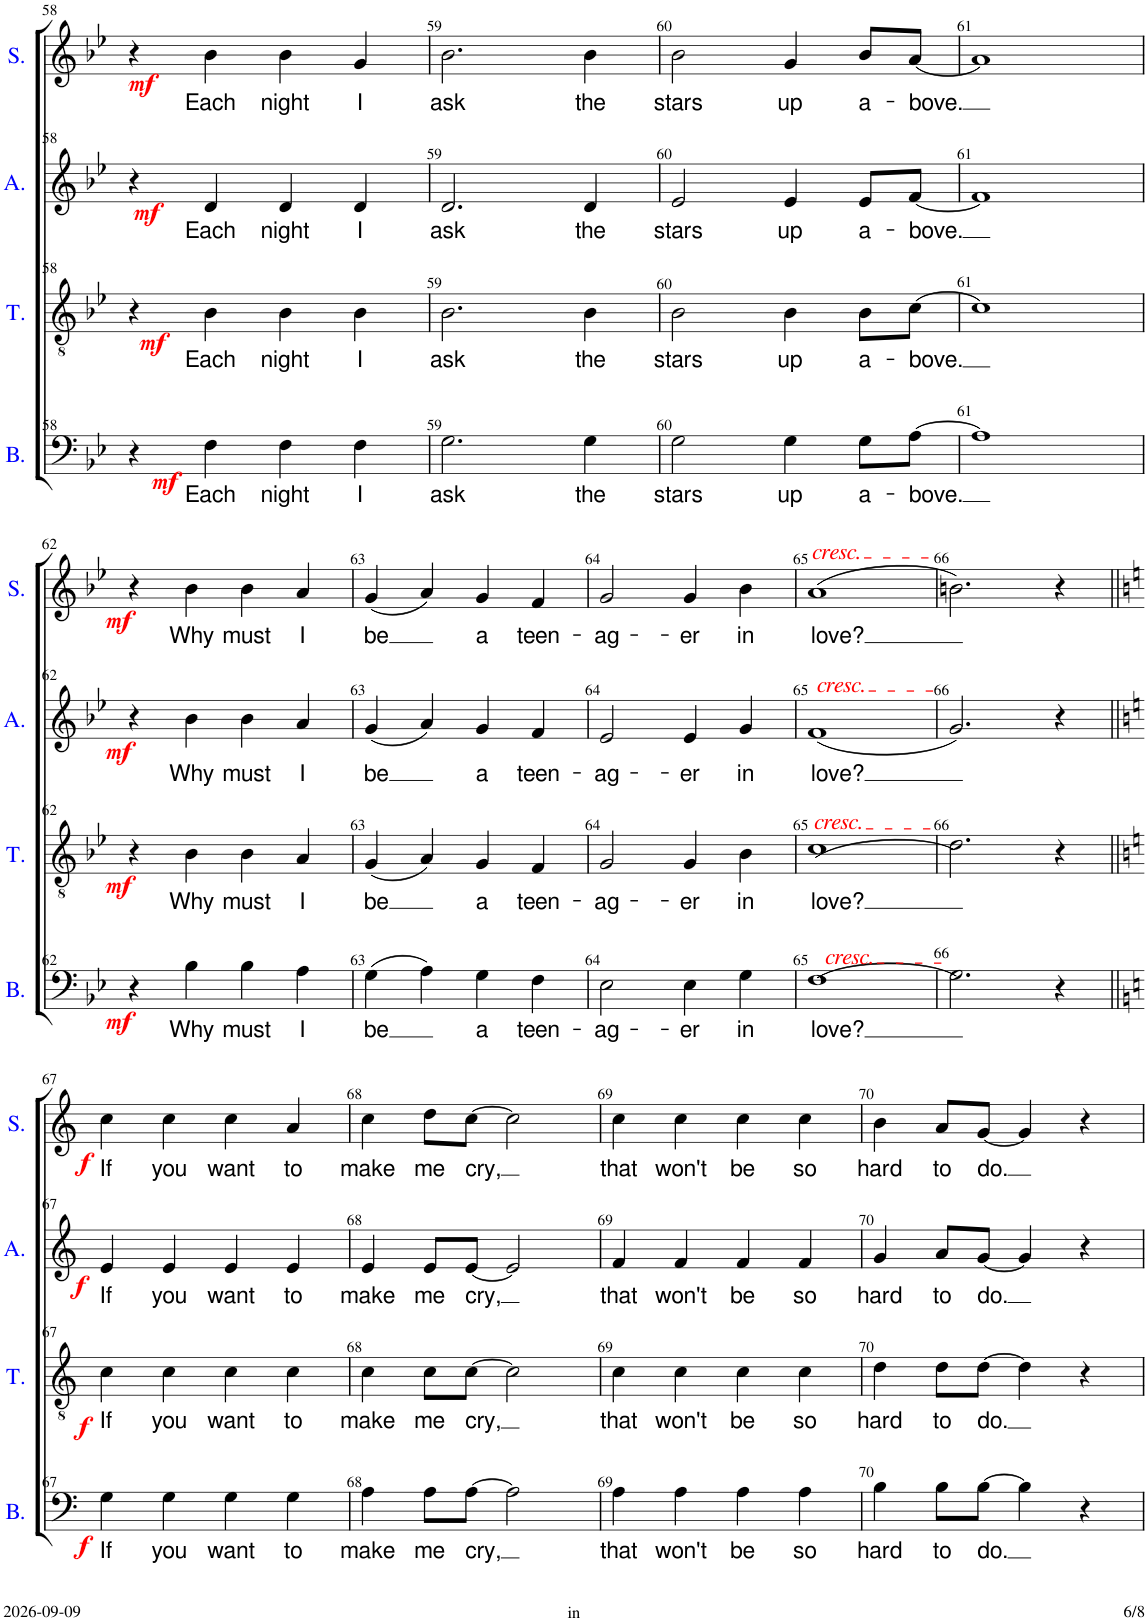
**kern	**text	**dynam	**kern	**text	**dynam	**kern	**text	**dynam	**kern	**text	**dynam
*part4	*part4	*part4	*part3	*part3	*part3	*part2	*part2	*part2	*part1	*part1	*part1
*staff4	*staff4	*staff4	*staff3	*staff3	*staff3	*staff2	*staff2	*staff2	*staff1	*staff1	*staff1
*I"Bass	*	*	*I"Tenor	*	*	*I"Alto	*	*	*I"Soprano	*	*
*I'B.	*	*	*I'T.	*	*	*I'A.	*	*	*I'S.	*	*
!!LO:PB:g=z
*clefF4	*	*	*clefGv2	*	*	*clefG2	*	*	*clefG2	*	*
*k[b-e-]	*	*	*k[b-e-]	*	*	*k[b-e-]	*	*	*k[b-e-]	*	*
*M2/2	*	*	*M2/2	*	*	*M2/2	*	*	*M2/2	*	*
*met(c|)	*	*	*met(c|)	*	*	*met(c|)	*	*	*met(c|)	*	*
=58	=58	=58	=58	=58	=58	=58	=58	=58	=58	=58	=58
4r	.	.	4r	.	.	4r	.	.	4r	.	.
!	!LO:LY:b	!LO:DY:b	!	!LO:LY:b	!LO:DY:b	!	!LO:LY:b	!LO:DY:b	!	!LO:LY:b	!LO:DY:b
4F\	Each	mf	4B-\	Each	mf	4d/	Each	mf	4b-\	Each	mf
!	!LO:LY:b	!	!	!LO:LY:b	!	!	!LO:LY:b	!	!	!LO:LY:b	!
4F\	night	.	4B-\	night	.	4d/	night	.	4b-\	night	.
!	!LO:LY:b	!	!	!LO:LY:b	!	!	!LO:LY:b	!	!	!LO:LY:b	!
4F\	I	.	4B-\	I	.	4d/	I	.	4g/	I	.
=59	=59	=59	=59	=59	=59	=59	=59	=59	=59	=59	=59
!	!LO:LY:b	!	!	!LO:LY:b	!	!	!LO:LY:b	!	!	!LO:LY:b	!
2.G\	ask	.	2.B-\	ask	.	2.d/	ask	.	2.b-\	ask	.
!	!LO:LY:b	!	!	!LO:LY:b	!	!	!LO:LY:b	!	!	!LO:LY:b	!
4G\	the	.	4B-\	the	.	4d/	the	.	4b-\	the	.
=60	=60	=60	=60	=60	=60	=60	=60	=60	=60	=60	=60
!	!LO:LY:b	!	!	!LO:LY:b	!	!	!LO:LY:b	!	!	!LO:LY:b	!
2G\	stars	.	2B-\	stars	.	2e-/	stars	.	2b-\	stars	.
!	!LO:LY:b	!	!	!LO:LY:b	!	!	!LO:LY:b	!	!	!LO:LY:b	!
4G\	up	.	4B-\	up	.	4e-/	up	.	4g/	up	.
!	!LO:LY:b	!	!	!LO:LY:b	!	!	!LO:LY:b	!	!	!LO:LY:b	!
8G\L	a-	.	8B-\L	a-	.	8e-/L	a-	.	8b-/L	a-	.
!	!LO:LY:b	!	!	!LO:LY:b	!	!	!LO:LY:b	!	!	!LO:LY:b	!
[8A\J	-bove.	.	[8c\J	-bove.	.	[8f/J	-bove.	.	[8a/J	-bove.	.
=61	=61	=61	=61	=61	=61	=61	=61	=61	=61	=61	=61
1A]	.	.	1c]	.	.	1f]	.	.	1a]	.	.
!!LO:LB:g=z
=62	=62	=62	=62	=62	=62	=62	=62	=62	=62	=62	=62
4r	.	.	4r	.	.	4r	.	.	4r	.	.
!	!LO:LY:b	!LO:DY:b	!	!LO:LY:b	!LO:DY:b	!	!LO:LY:b	!LO:DY:b	!	!LO:LY:b	!LO:DY:b
4B-\	Why	mf	4B-\	Why	mf	4b-\	Why	mf	4b-\	Why	mf
!	!LO:LY:b	!	!	!LO:LY:b	!	!	!LO:LY:b	!	!	!LO:LY:b	!
4B-\	must	.	4B-\	must	.	4b-\	must	.	4b-\	must	.
!	!LO:LY:b	!	!	!LO:LY:b	!	!	!LO:LY:b	!	!	!LO:LY:b	!
4A\	I	.	4A/	I	.	4a/	I	.	4a/	I	.
=63	=63	=63	=63	=63	=63	=63	=63	=63	=63	=63	=63
!	!LO:LY:b	!	!	!LO:LY:b	!	!	!LO:LY:b	!	!	!LO:LY:b	!
(4G\	be	.	(4G/	be	.	(4g/	be	.	(4g/	be	.
4A\)	.	.	4A/)	.	.	4a/)	.	.	4a/)	.	.
!	!LO:LY:b	!	!	!LO:LY:b	!	!	!LO:LY:b	!	!	!LO:LY:b	!
4G\	a	.	4G/	a	.	4g/	a	.	4g/	a	.
!	!LO:LY:b	!	!	!LO:LY:b	!	!	!LO:LY:b	!	!	!LO:LY:b	!
4F\	teen-	.	4F/	teen-	.	4f/	teen-	.	4f/	teen-	.
=64	=64	=64	=64	=64	=64	=64	=64	=64	=64	=64	=64
!	!LO:LY:b	!	!	!LO:LY:b	!	!	!LO:LY:b	!	!	!LO:LY:b	!
2E-\	-ag-	.	2G/	-ag-	.	2e-/	-ag-	.	2g/	-ag-	.
!	!LO:LY:b	!	!	!LO:LY:b	!	!	!LO:LY:b	!	!	!LO:LY:b	!
4E-\	-er	.	4G/	-er	.	4e-/	-er	.	4g/	-er	.
!	!LO:LY:b	!	!	!LO:LY:b	!	!	!LO:LY:b	!	!	!LO:LY:b	!
4G\	in	.	4B-\	in	.	4g/	in	.	4b-\	in	.
=65	=65	=65	=65	=65	=65	=65	=65	=65	=65	=65	=65
!	!	!	!	!	!	!	!	!	!LO:TX:a:i:color=#FF0000:t=cresc.	!	!
!	!	!	!	!	!	!LO:TX:a:i:color=#FF0000:t=cresc.	!	!	!	!	!
!	!	!	!LO:TX:a:i:color=#FF0000:t=cresc.	!	!	!	!	!	!	!	!
!LO:TX:a:i:color=#FF0000:t=cresc.	!	!	!	!	!	!	!	!	!	!	!
!	!LO:LY:b	!	!	!LO:LY:b	!	!	!LO:LY:b	!	!	!LO:LY:b	!
(1F	-love?	.	(1c	-love?	.	(1f	-love?	.	(1a	-love?	.
=66	=66	=66	=66	=66	=66	=66	=66	=66	=66	=66	=66
2.G\)	.	.	2.d\)	.	.	2.g/)	.	.	2.bn\)	.	.
4r	.	.	4r	.	.	4r	.	.	4r	.	.
!!LO:LB:g=z
=67||	=67||	=67||	=67||	=67||	=67||	=67||	=67||	=67||	=67||	=67||	=67||
*k[]	*	*	*k[]	*	*	*k[]	*	*	*k[]	*	*
!	!LO:LY:b	!LO:DY:b	!	!LO:LY:b	!LO:DY:b	!	!LO:LY:b	!LO:DY:b	!	!LO:LY:b	!LO:DY:b
4G\	If	f	4c\	If	f	4e/	If	f	4cc\	If	f
!	!LO:LY:b	!	!	!LO:LY:b	!	!	!LO:LY:b	!	!	!LO:LY:b	!
4G\	you	.	4c\	you	.	4e/	you	.	4cc\	you	.
!	!LO:LY:b	!	!	!LO:LY:b	!	!	!LO:LY:b	!	!	!LO:LY:b	!
4G\	want	.	4c\	want	.	4e/	want	.	4cc\	want	.
!	!LO:LY:b	!	!	!LO:LY:b	!	!	!LO:LY:b	!	!	!LO:LY:b	!
4G\	to	.	4c\	to	.	4e/	to	.	4a/	to	.
=68	=68	=68	=68	=68	=68	=68	=68	=68	=68	=68	=68
!	!LO:LY:b	!	!	!LO:LY:b	!	!	!LO:LY:b	!	!	!LO:LY:b	!
4A\	make	.	4c\	make	.	4e/	make	.	4cc\	make	.
!	!LO:LY:b	!	!	!LO:LY:b	!	!	!LO:LY:b	!	!	!LO:LY:b	!
8A\L	me	.	8c\L	me	.	8e/L	me	.	8dd\L	me	.
!	!LO:LY:b	!	!	!LO:LY:b	!	!	!LO:LY:b	!	!	!LO:LY:b	!
[8A\J	cry,	.	[8c\J	cry,	.	[8e/J	cry,	.	[8cc\J	cry,	.
2A\]	.	.	2c\]	.	.	2e/]	.	.	2cc\]	.	.
=69	=69	=69	=69	=69	=69	=69	=69	=69	=69	=69	=69
!	!LO:LY:b	!	!	!LO:LY:b	!	!	!LO:LY:b	!	!	!LO:LY:b	!
4A\	that	.	4c\	that	.	4f/	that	.	4cc\	that	.
!	!LO:LY:b	!	!	!LO:LY:b	!	!	!LO:LY:b	!	!	!LO:LY:b	!
4A\	won't	.	4c\	won't	.	4f/	won't	.	4cc\	won't	.
!	!LO:LY:b	!	!	!LO:LY:b	!	!	!LO:LY:b	!	!	!LO:LY:b	!
4A\	be	.	4c\	be	.	4f/	be	.	4cc\	be	.
!	!LO:LY:b	!	!	!LO:LY:b	!	!	!LO:LY:b	!	!	!LO:LY:b	!
4A\	so	.	4c\	so	.	4f/	so	.	4cc\	so	.
=70	=70	=70	=70	=70	=70	=70	=70	=70	=70	=70	=70
!	!LO:LY:b	!	!	!LO:LY:b	!	!	!LO:LY:b	!	!	!LO:LY:b	!
4B\	hard	.	4d\	hard	.	4g/	hard	.	4b\	hard	.
!	!LO:LY:b	!	!	!LO:LY:b	!	!	!LO:LY:b	!	!	!LO:LY:b	!
8B\L	to	.	8d\L	to	.	8a/L	to	.	8a/L	to	.
!	!LO:LY:b	!	!	!LO:LY:b	!	!	!LO:LY:b	!	!	!LO:LY:b	!
[8B\J	do.	.	[8d\J	do.	.	[8g/J	do.	.	[8g/J	do.	.
4B\]	.	.	4d\]	.	.	4g/]	.	.	4g/]	.	.
4r	.	.	4r	.	.	4r	.	.	4r	.	.
=	=	=	=	=	=	=	=	=	=	=	=
*-	*-	*-	*-	*-	*-	*-	*-	*-	*-	*-	*-
